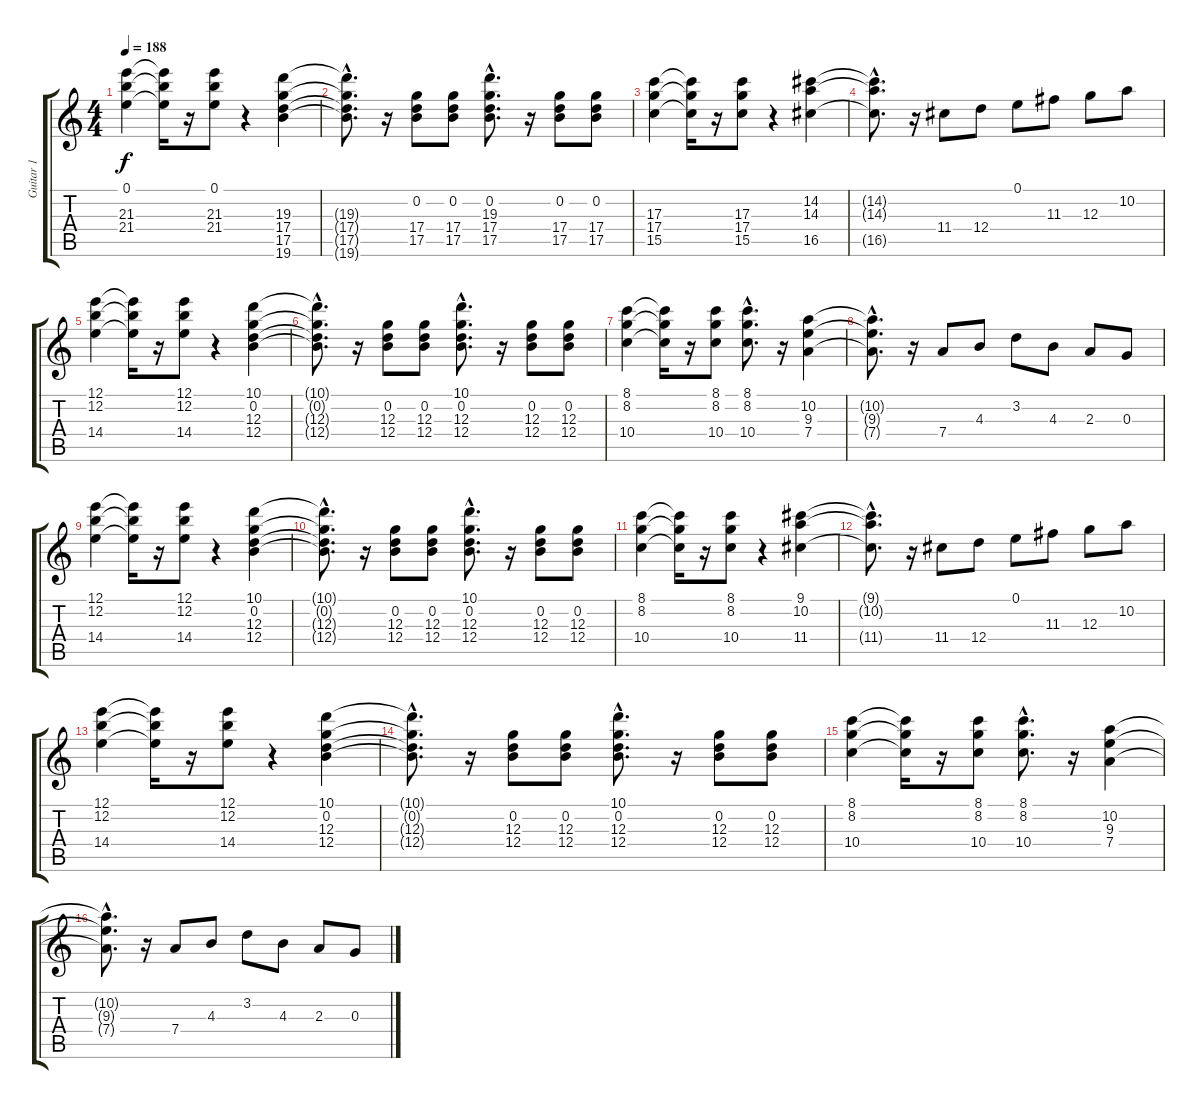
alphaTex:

\track ("Guitar 1" "Guitar 1") {instrument distortionguitar}
\staff {score tabs}
\tuning (E4 B3 G3 D3 A2 E2) {hide}
\ts (4 4)
\tempo 188
\clef g2
\ks c
(0.1 21.3 21.4).4{dy f} (0.1{t} 21.3{t} 21.4{t}).16 r.16 (0.1 21.3 21.4).8 r.4 (19.3 17.4 17.5 19.6).4 |
(19.3{hac t} 17.4{hac t} 17.5{hac t} 19.6{hac t}).8{d} r.16 (0.2 17.4 17.5).8 (0.2 17.4 17.5).8 (0.2{hac} 19.3{hac} 17.4{hac} 17.5{hac}).8{d} r.16 (0.2 17.4 17.5).8 (0.2 17.4 17.5).8 |
(17.3 17.4 15.5).4 (17.3{t} 17.4{t} 15.5{t}).16 r.16 (17.3 17.4 15.5).8 r.4 (14.2 14.3 16.5).4 |
(14.2{hac t} 14.3{hac t} 16.5{hac t}).8{d} r.16 11.4.8 12.4.8 0.1.8 11.3.8 12.3.8 10.2.8 |
(12.1 12.2 14.4).4 (12.1{t} 12.2{t} 14.4{t}).16 r.16 (12.1 12.2 14.4).8 r.4 (10.1 0.2 12.3 12.4).4 |
(10.1{hac t} 0.2{hac t} 12.3{hac t} 12.4{hac t}).8{d} r.16 (0.2 12.3 12.4).8 (0.2 12.3 12.4).8 (10.1{hac} 0.2{hac} 12.3{hac} 12.4{hac}).8{d} r.16 (0.2 12.3 12.4).8 (0.2 12.3 12.4).8 |
(8.1 8.2 10.4).4 (8.1{t} 8.2{t} 10.4{t}).16 r.16 (8.1 8.2 10.4).8 (8.1{hac} 8.2{hac} 10.4{hac}).8{d} r.16 (10.2 9.3 7.4).4 |
(10.2{hac t} 9.3{hac t} 7.4{hac t}).8{d} r.16 7.4.8 4.3.8 3.2.8 4.3.8 2.3.8 0.3.8 |
(12.1 12.2 14.4).4 (12.1{t} 12.2{t} 14.4{t}).16 r.16 (12.1 12.2 14.4).8 r.4 (10.1 0.2 12.3 12.4).4 |
(10.1{hac t} 0.2{hac t} 12.3{hac t} 12.4{hac t}).8{d} r.16 (0.2 12.3 12.4).8 (0.2 12.3 12.4).8 (10.1{hac} 0.2{hac} 12.3{hac} 12.4{hac}).8{d} r.16 (0.2 12.3 12.4).8 (0.2 12.3 12.4).8 |
(8.1 8.2 10.4).4 (8.1{t} 8.2{t} 10.4{t}).16 r.16 (8.1 8.2 10.4).8 r.4 (9.1 10.2 11.4).4 |
(9.1{hac t} 10.2{hac t} 11.4{hac t}).8{d} r.16 11.4.8 12.4.8 0.1.8 11.3.8 12.3.8 10.2.8 |
(12.1 12.2 14.4).4 (12.1{t} 12.2{t} 14.4{t}).16 r.16 (12.1 12.2 14.4).8 r.4 (10.1 0.2 12.3 12.4).4 |
(10.1{hac t} 0.2{hac t} 12.3{hac t} 12.4{hac t}).8{d} r.16 (0.2 12.3 12.4).8 (0.2 12.3 12.4).8 (10.1{hac} 0.2{hac} 12.3{hac} 12.4{hac}).8{d} r.16 (0.2 12.3 12.4).8 (0.2 12.3 12.4).8 |
(8.1 8.2 10.4).4 (8.1{t} 8.2{t} 10.4{t}).16 r.16 (8.1 8.2 10.4).8 (8.1{hac} 8.2{hac} 10.4{hac}).8{d} r.16 (10.2 9.3 7.4).4 |
(10.2{hac t} 9.3{hac t} 7.4{hac t}).8{d} r.16 7.4.8 4.3.8 3.2.8 4.3.8 2.3.8 0.3.8
